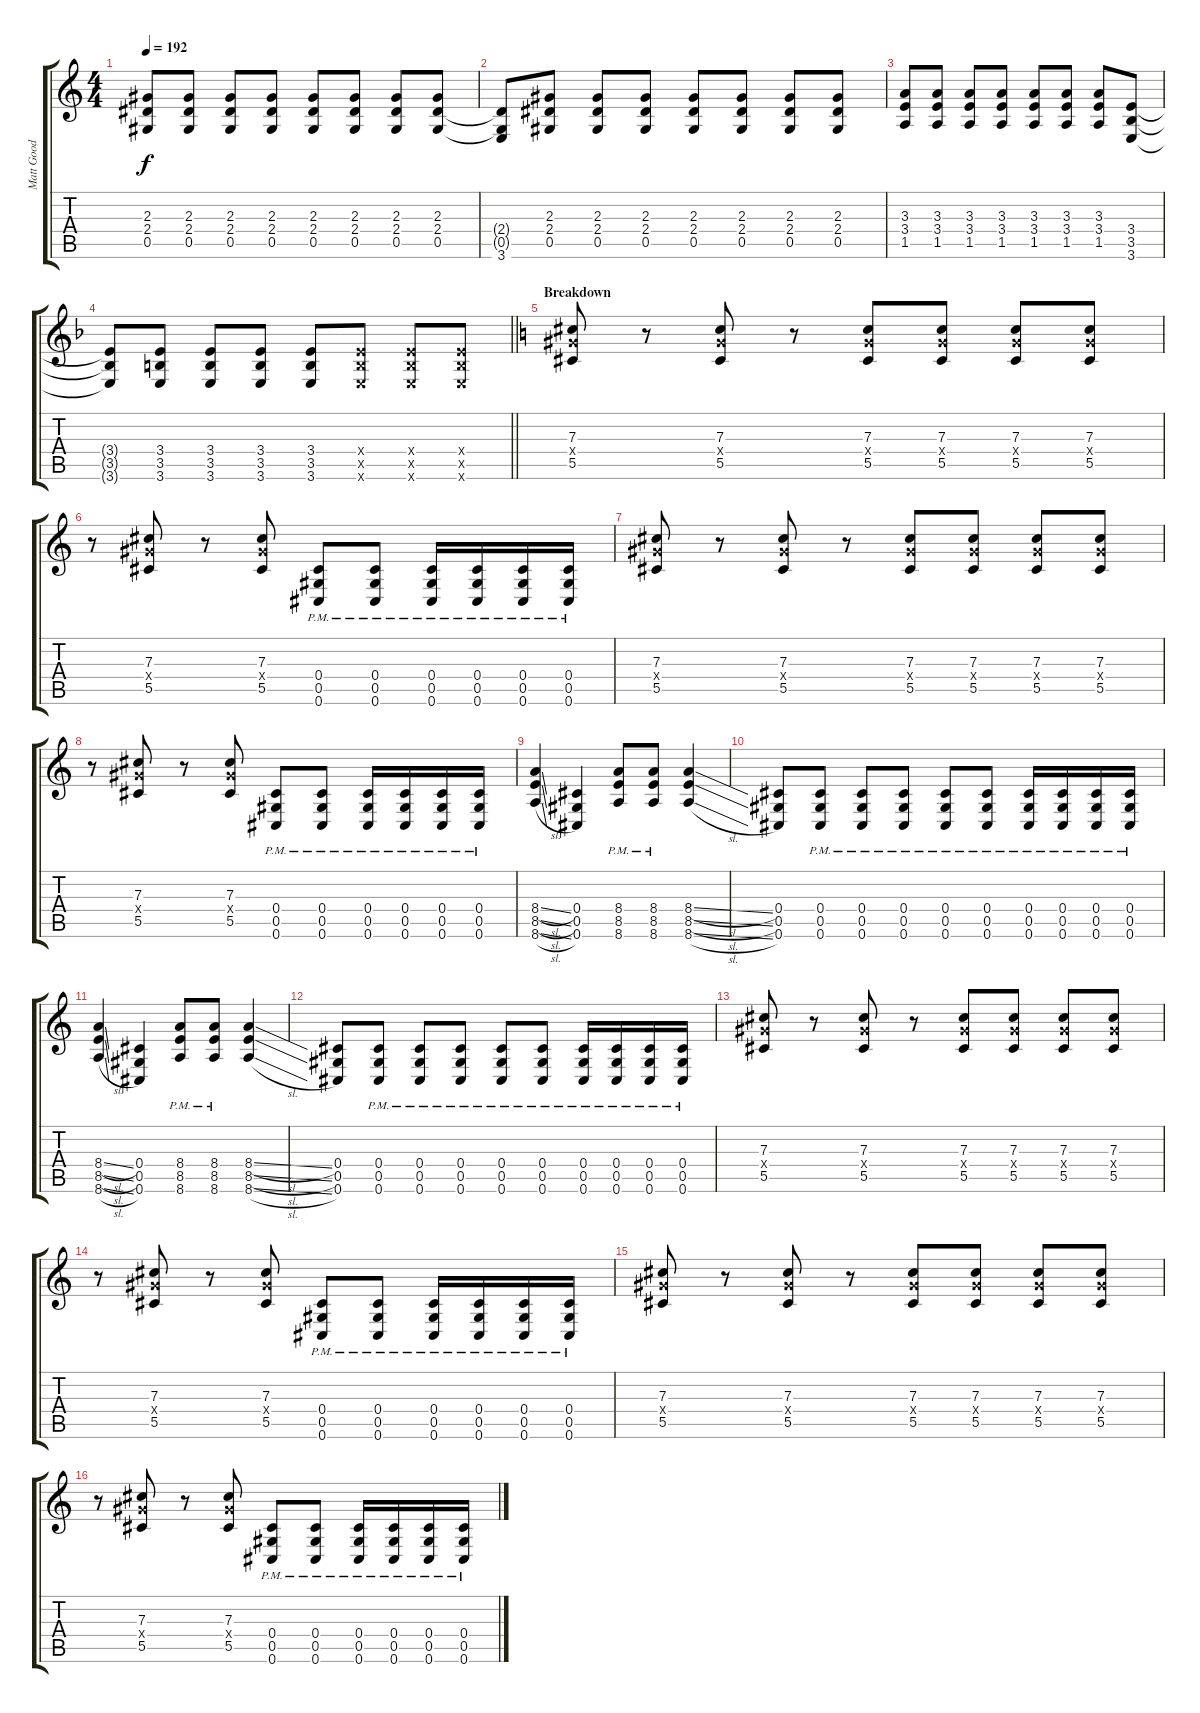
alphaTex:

\track ("Matt Good" "Matt Good") {instrument distortionguitar}
\staff {score tabs}
\tuning (Eb4 Bb3 Gb3 Db3 Ab2 Db2) {hide}
\ts (4 4)
\tempo 192
\clef g2
\ks c
(2.3 2.4 0.5).8{dy f} (2.3 2.4 0.5).8 (2.3 2.4 0.5).8 (2.3 2.4 0.5).8 (2.3 2.4 0.5).8 (2.3 2.4 0.5).8 (2.3 2.4 0.5).8 (2.3 2.4 0.5).8 |
(2.4{t} 0.5{t} 3.6{t}).8 (2.3 2.4 0.5).8 (2.3 2.4 0.5).8 (2.3 2.4 0.5).8 (2.3 2.4 0.5).8 (2.3 2.4 0.5).8 (2.3 2.4 0.5).8 (2.3 2.4 0.5).8 |
(3.3 3.4 1.5).8 (3.3 3.4 1.5).8 (3.3 3.4 1.5).8 (3.3 3.4 1.5).8 (3.3 3.4 1.5).8 (3.3 3.4 1.5).8 (3.3 3.4 1.5).8 (3.4 3.5 3.6).8 |
\barLineRight lightlight
\ks dminor
(3.4{t} 3.5{t} 3.6{t}).8 (3.4 3.5 3.6).8 (3.4 3.5 3.6).8 (3.4 3.5 3.6).8 (3.4 3.5 3.6).8 (3.4{x} 3.5{x} 3.6{x}).8 (3.4{x} 3.5{x} 3.6{x}).8 (3.4{x} 3.5{x} 3.6{x}).8 |
\section ("" "Breakdown")
\ks c
(7.3 7.4{x} 5.5).8 r.8 (7.3 7.4{x} 5.5).8 r.8 (7.3 7.4{x} 5.5).8 (7.3 7.4{x} 5.5).8 (7.3 7.4{x} 5.5).8 (7.3 7.4{x} 5.5).8 |
r.8 (7.3 7.4{x} 5.5).8 r.8 (7.3 7.4{x} 5.5).8 (0.4{pm} 0.5{pm} 0.6{pm}).8 (0.4{pm} 0.5{pm} 0.6{pm}).8 (0.4{pm} 0.5{pm} 0.6{pm}).16 (0.4{pm} 0.5{pm} 0.6{pm}).16 (0.4{pm} 0.5{pm} 0.6{pm}).16 (0.4{pm} 0.5{pm} 0.6{pm}).16 |
(7.3 7.4{x} 5.5).8 r.8 (7.3 7.4{x} 5.5).8 r.8 (7.3 7.4{x} 5.5).8 (7.3 7.4{x} 5.5).8 (7.3 7.4{x} 5.5).8 (7.3 7.4{x} 5.5).8 |
r.8 (7.3 7.4{x} 5.5).8 r.8 (7.3 7.4{x} 5.5).8 (0.4{pm} 0.5{pm} 0.6{pm}).8 (0.4{pm} 0.5{pm} 0.6{pm}).8 (0.4{pm} 0.5{pm} 0.6{pm}).16 (0.4{pm} 0.5{pm} 0.6{pm}).16 (0.4{pm} 0.5{pm} 0.6{pm}).16 (0.4{pm} 0.5{pm} 0.6{pm}).16 |
(8.4{sl} 8.5{sl} 8.6{sl}).4 (0.4 0.5 0.6).4 (8.4{pm} 8.5{pm} 8.6{pm}).8 (8.4{pm} 8.5{pm} 8.6{pm}).8 (8.4{sl} 8.5{sl} 8.6{sl}).4 |
(0.4 0.5 0.6).8 (0.4{pm} 0.5{pm} 0.6{pm}).8 (0.4{pm} 0.5{pm} 0.6{pm}).8 (0.4{pm} 0.5{pm} 0.6{pm}).8 (0.4{pm} 0.5{pm} 0.6{pm}).8 (0.4{pm} 0.5{pm} 0.6{pm}).8 (0.4{pm} 0.5{pm} 0.6{pm}).16 (0.4{pm} 0.5{pm} 0.6{pm}).16 (0.4{pm} 0.5{pm} 0.6{pm}).16 (0.4{pm} 0.5{pm} 0.6{pm}).16 |
(8.4{sl} 8.5{sl} 8.6{sl}).4 (0.4 0.5 0.6).4 (8.4{pm} 8.5{pm} 8.6{pm}).8 (8.4{pm} 8.5{pm} 8.6{pm}).8 (8.4{sl} 8.5{sl} 8.6{sl}).4 |
(0.4 0.5 0.6).8 (0.4{pm} 0.5{pm} 0.6{pm}).8 (0.4{pm} 0.5{pm} 0.6{pm}).8 (0.4{pm} 0.5{pm} 0.6{pm}).8 (0.4{pm} 0.5{pm} 0.6{pm}).8 (0.4{pm} 0.5{pm} 0.6{pm}).8 (0.4{pm} 0.5{pm} 0.6{pm}).16 (0.4{pm} 0.5{pm} 0.6{pm}).16 (0.4{pm} 0.5{pm} 0.6{pm}).16 (0.4{pm} 0.5{pm} 0.6{pm}).16 |
(7.3 7.4{x} 5.5).8 r.8 (7.3 7.4{x} 5.5).8 r.8 (7.3 7.4{x} 5.5).8 (7.3 7.4{x} 5.5).8 (7.3 7.4{x} 5.5).8 (7.3 7.4{x} 5.5).8 |
r.8 (7.3 7.4{x} 5.5).8 r.8 (7.3 7.4{x} 5.5).8 (0.4{pm} 0.5{pm} 0.6{pm}).8 (0.4{pm} 0.5{pm} 0.6{pm}).8 (0.4{pm} 0.5{pm} 0.6{pm}).16 (0.4{pm} 0.5{pm} 0.6{pm}).16 (0.4{pm} 0.5{pm} 0.6{pm}).16 (0.4{pm} 0.5{pm} 0.6{pm}).16 |
(7.3 7.4{x} 5.5).8 r.8 (7.3 7.4{x} 5.5).8 r.8 (7.3 7.4{x} 5.5).8 (7.3 7.4{x} 5.5).8 (7.3 7.4{x} 5.5).8 (7.3 7.4{x} 5.5).8 |
r.8 (7.3 7.4{x} 5.5).8 r.8 (7.3 7.4{x} 5.5).8 (0.4{pm} 0.5{pm} 0.6{pm}).8 (0.4{pm} 0.5{pm} 0.6{pm}).8 (0.4{pm} 0.5{pm} 0.6{pm}).16 (0.4{pm} 0.5{pm} 0.6{pm}).16 (0.4{pm} 0.5{pm} 0.6{pm}).16 (0.4{pm} 0.5{pm} 0.6{pm}).16
